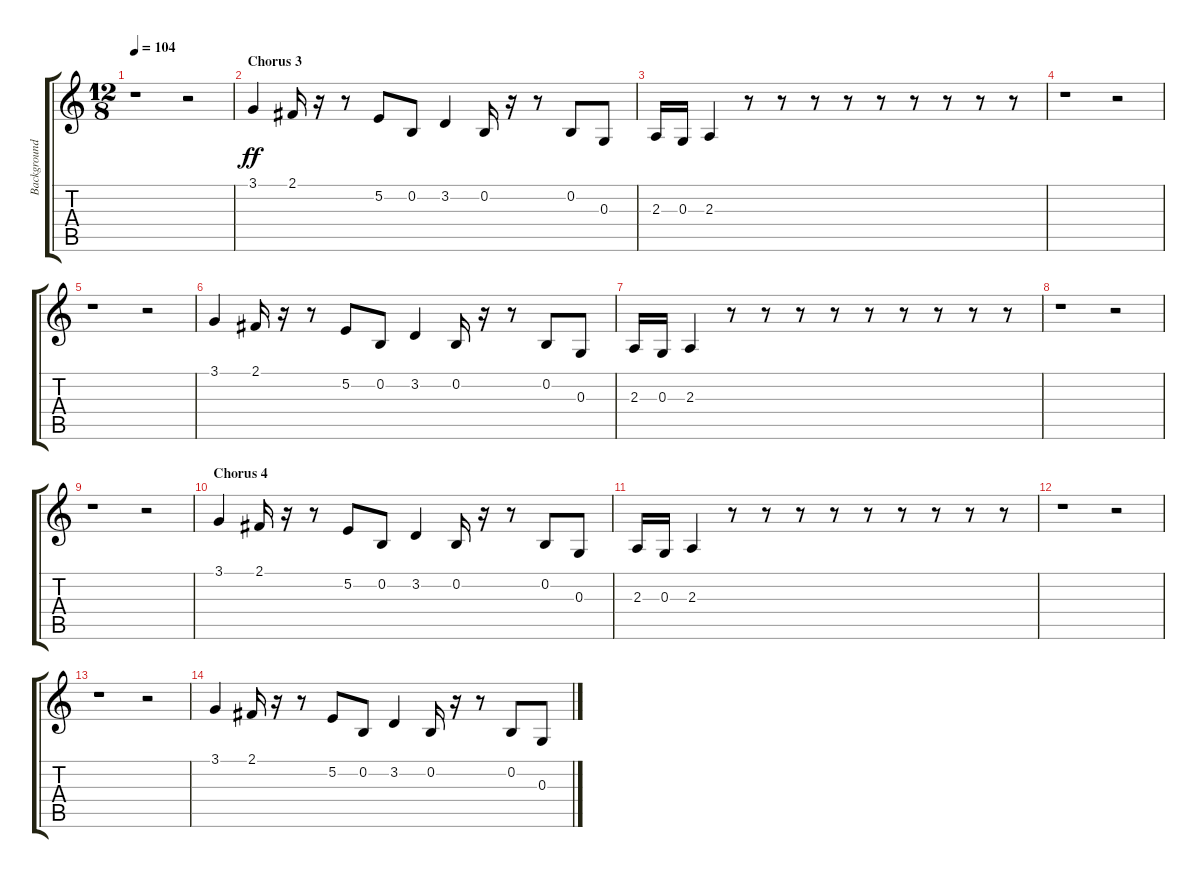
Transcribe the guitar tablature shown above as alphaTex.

\track ("Background Vocals" "Background") {instrument choiraahs}
\staff {score tabs}
\tuning (E4 B3 G3 D3 A2 E2) {hide}
\ts (12 8)
\tempo 104
\clef g2
\ks c
r.1{dy ff} r.2 |
\section ("" "Chorus 3")
3.1.4 2.1.16 r.16 r.8 5.2.8 0.2.8 3.2.4 0.2.16 r.16 r.8 0.2.8 0.3.8 |
2.3.16 0.3.16 2.3.4 r.8 r.8 r.8 r.8 r.8 r.8 r.8 r.8 r.8 |
r.1 r.2 |
r.1 r.2 |
3.1.4 2.1.16 r.16 r.8 5.2.8 0.2.8 3.2.4 0.2.16 r.16 r.8 0.2.8 0.3.8 |
2.3.16 0.3.16 2.3.4 r.8 r.8 r.8 r.8 r.8 r.8 r.8 r.8 r.8 |
r.1 r.2 |
r.1 r.2 |
\section ("" "Chorus 4")
3.1.4 2.1.16 r.16 r.8 5.2.8 0.2.8 3.2.4 0.2.16 r.16 r.8 0.2.8 0.3.8 |
2.3.16 0.3.16 2.3.4 r.8 r.8 r.8 r.8 r.8 r.8 r.8 r.8 r.8 |
r.1 r.2 |
r.1 r.2 |
3.1.4{volume 3} 2.1.16 r.16 r.8 5.2.8 0.2.8 3.2.4{volume 0} 0.2.16 r.16 r.8 0.2.8 0.3.8
